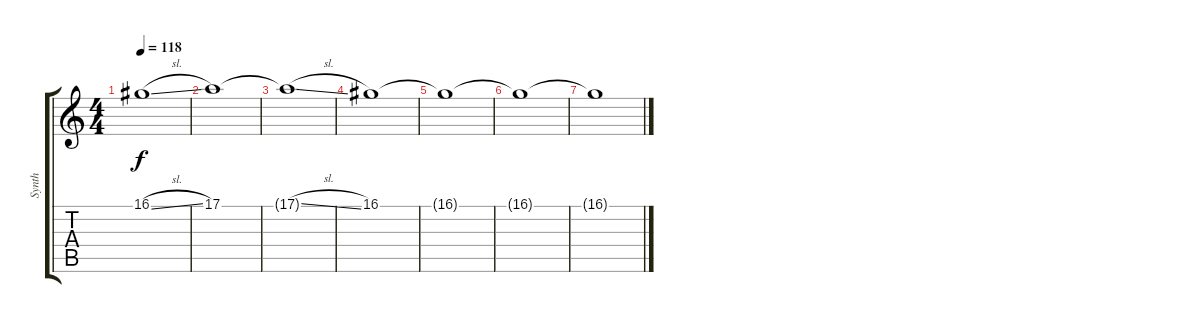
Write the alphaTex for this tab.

\track ("Synth" "Synth") {instrument stringensemble2}
\staff {score tabs}
\tuning (E4 B3 G3 D3 A2 E2) {hide}
\ts (4 4)
\tempo 118
\clef g2
\ks c
16.1{sl}.1{dy f} |
17.1.1 |
17.1{sl t}.1 |
16.1.1 |
16.1{t}.1 |
16.1{t}.1 |
16.1{t}.1
